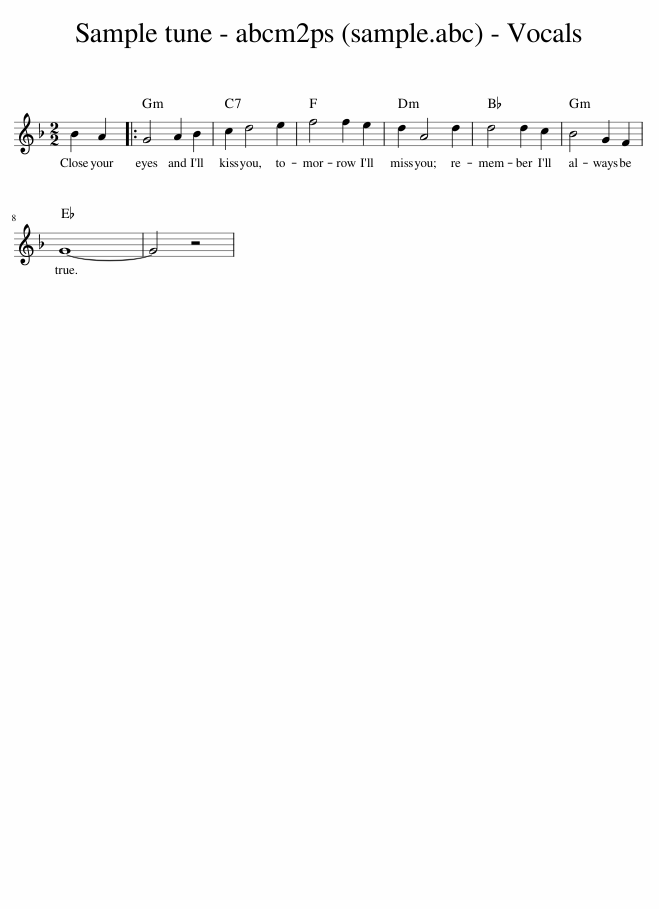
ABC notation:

X:1
L:1/8
M:2/2
I:linebreak $
K:F
V:1 treble
V:1
 B2 A2 |: G4 A2 B2 | c2 d4 e2 | f4 f2 e2 | d2 A4 d2 | %5
 d4 d2 c2 | B4 G2 F2 |$ G8- | G4 z4 | %9
